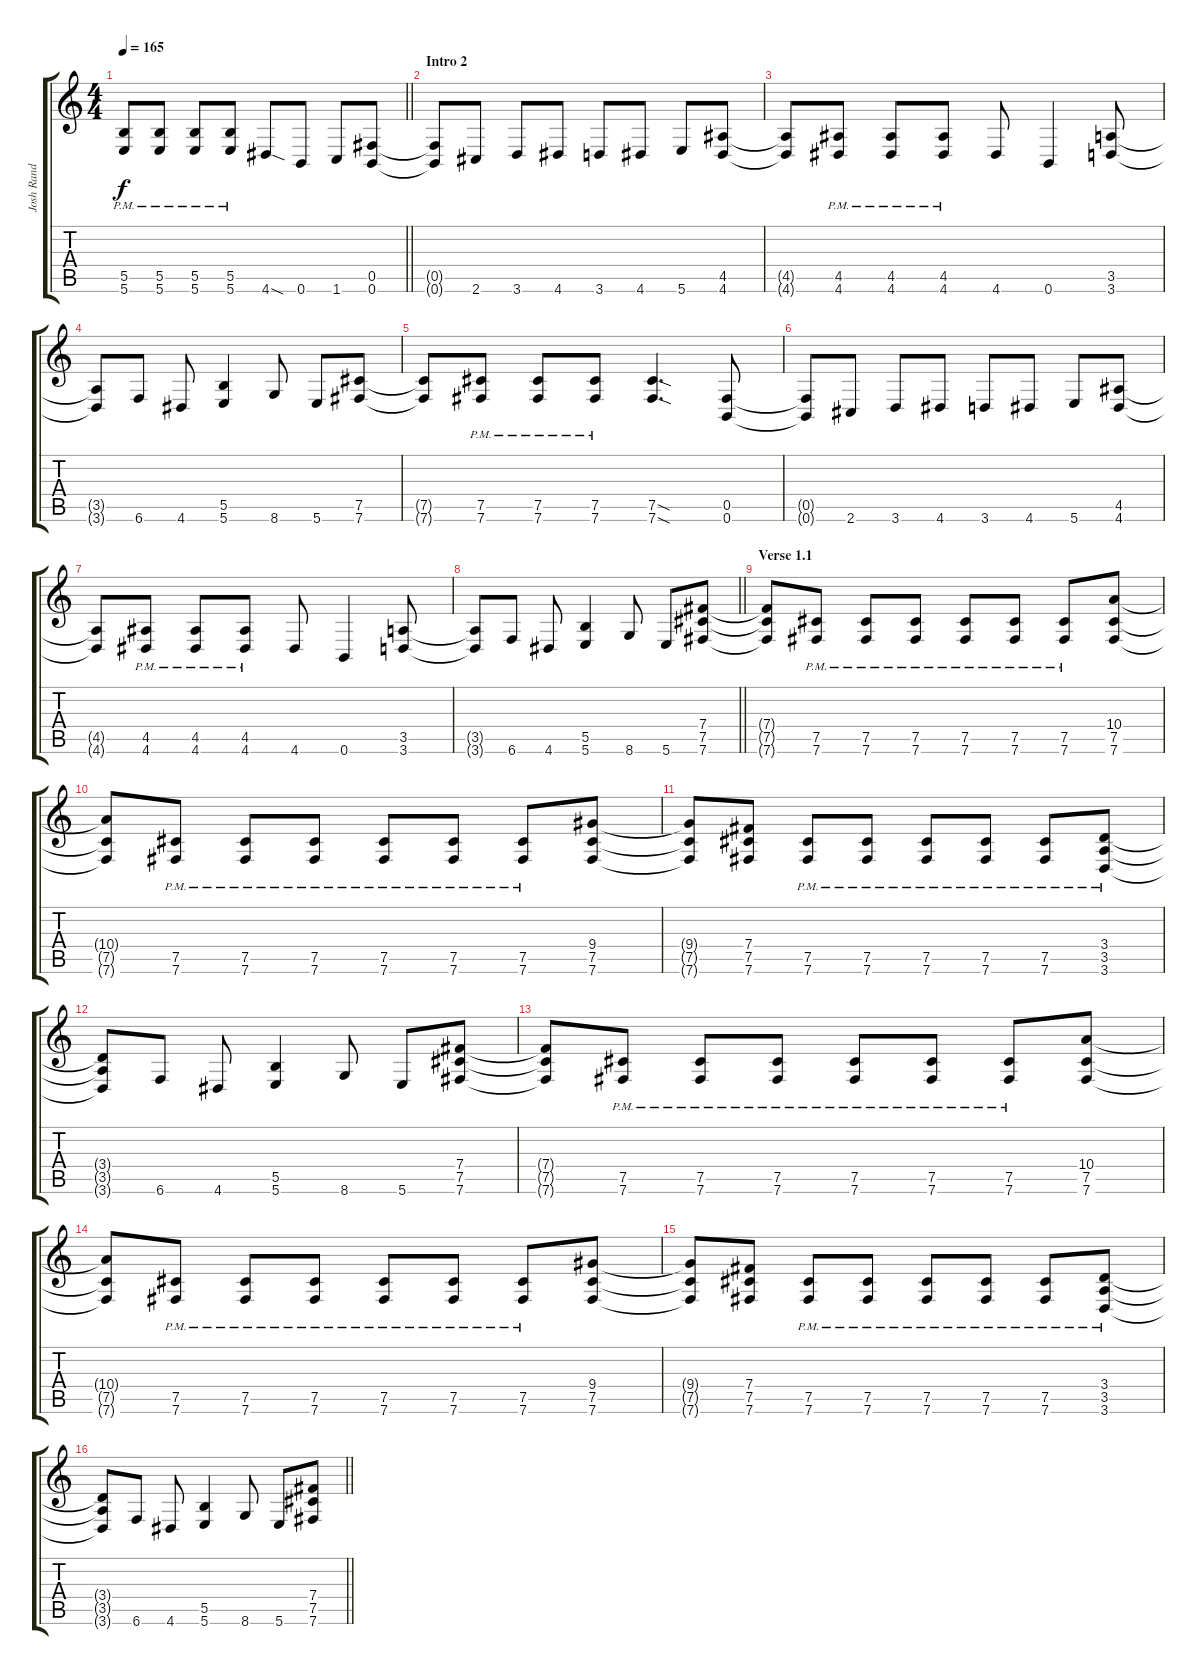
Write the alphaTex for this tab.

\track ("Josh Rand" "Josh Rand") {instrument acousticguitarsteel}
\staff {score tabs}
\tuning (Db4 Ab3 E3 B2 Gb2 B1) {hide}
\ts (4 4)
\tempo 165
\clef g2
\barLineRight lightlight
\ks c
(5.5{pm} 5.6{pm}).8{dy f} (5.5{pm} 5.6{pm}).8 (5.5{pm} 5.6{pm}).8 (5.5{pm} 5.6{pm}).8 4.6{sod}.8 0.6.8 1.6.8 (0.5 0.6).8 |
\section ("" "Intro 2")
(0.5{t} 0.6{t}).8 2.6.8 3.6.8 4.6.8 3.6.8 4.6.8 5.6.8 (4.5 4.6).8 |
(4.5{t} 4.6{t}).8 (4.5{pm} 4.6{pm}).8 (4.5{pm} 4.6{pm}).8 (4.5{pm} 4.6{pm}).8 4.6.8 0.6.4 (3.5 3.6).8 |
(3.5{t} 3.6{t}).8 6.6.8 4.6.8 (5.5 5.6).4 8.6.8 5.6.8 (7.5 7.6).8 |
(7.5{t} 7.6{t}).8 (7.5{pm} 7.6{pm}).8 (7.5{pm} 7.6{pm}).8 (7.5{pm} 7.6{pm}).8 (7.5{sod} 7.6{sod}).4{d} (0.5 0.6).8 |
(0.5{t} 0.6{t}).8 2.6.8 3.6.8 4.6.8 3.6.8 4.6.8 5.6.8 (4.5 4.6).8 |
(4.5{t} 4.6{t}).8 (4.5{pm} 4.6{pm}).8 (4.5{pm} 4.6{pm}).8 (4.5{pm} 4.6{pm}).8 4.6.8 0.6.4 (3.5 3.6).8 |
\barLineRight lightlight
(3.5{t} 3.6{t}).8 6.6.8 4.6.8 (5.5 5.6).4 8.6.8 5.6.8 (7.4 7.5 7.6).8 |
\section ("" "Verse 1.1")
(7.4{t} 7.5{t} 7.6{t}).8 (7.5{pm} 7.6{pm}).8 (7.5{pm} 7.6{pm}).8 (7.5{pm} 7.6{pm}).8 (7.5{pm} 7.6{pm}).8 (7.5{pm} 7.6{pm}).8 (7.5{pm} 7.6{pm}).8 (10.4 7.5 7.6).8 |
(10.4{t} 7.5{t} 7.6{t}).8 (7.5{pm} 7.6{pm}).8 (7.5{pm} 7.6{pm}).8 (7.5{pm} 7.6{pm}).8 (7.5{pm} 7.6{pm}).8 (7.5{pm} 7.6{pm}).8 (7.5{pm} 7.6{pm}).8 (9.4 7.5 7.6).8 |
(9.4{t} 7.5{t} 7.6{t}).8 (7.4 7.5 7.6).8 (7.5{pm} 7.6{pm}).8 (7.5{pm} 7.6{pm}).8 (7.5{pm} 7.6{pm}).8 (7.5{pm} 7.6{pm}).8 (7.5{pm} 7.6{pm}).8 (3.4 3.5{pm} 3.6{pm}).8 |
(3.4{t} 3.5{t} 3.6{t}).8 6.6.8 4.6.8 (5.5 5.6).4 8.6.8 5.6.8 (7.4 7.5 7.6).8 |
(7.4{t} 7.5{t} 7.6{t}).8 (7.5{pm} 7.6{pm}).8 (7.5{pm} 7.6{pm}).8 (7.5{pm} 7.6{pm}).8 (7.5{pm} 7.6{pm}).8 (7.5{pm} 7.6{pm}).8 (7.5{pm} 7.6{pm}).8 (10.4 7.5 7.6).8 |
(10.4{t} 7.5{t} 7.6{t}).8 (7.5{pm} 7.6{pm}).8 (7.5{pm} 7.6{pm}).8 (7.5{pm} 7.6{pm}).8 (7.5{pm} 7.6{pm}).8 (7.5{pm} 7.6{pm}).8 (7.5{pm} 7.6{pm}).8 (9.4 7.5 7.6).8 |
(9.4{t} 7.5{t} 7.6{t}).8 (7.4 7.5 7.6).8 (7.5{pm} 7.6{pm}).8 (7.5{pm} 7.6{pm}).8 (7.5{pm} 7.6{pm}).8 (7.5{pm} 7.6{pm}).8 (7.5{pm} 7.6{pm}).8 (3.4 3.5{pm} 3.6{pm}).8 |
\barLineRight lightlight
(3.4{t} 3.5{t} 3.6{t}).8 6.6.8 4.6.8 (5.5 5.6).4 8.6.8 5.6.8 (7.4 7.5 7.6).8
